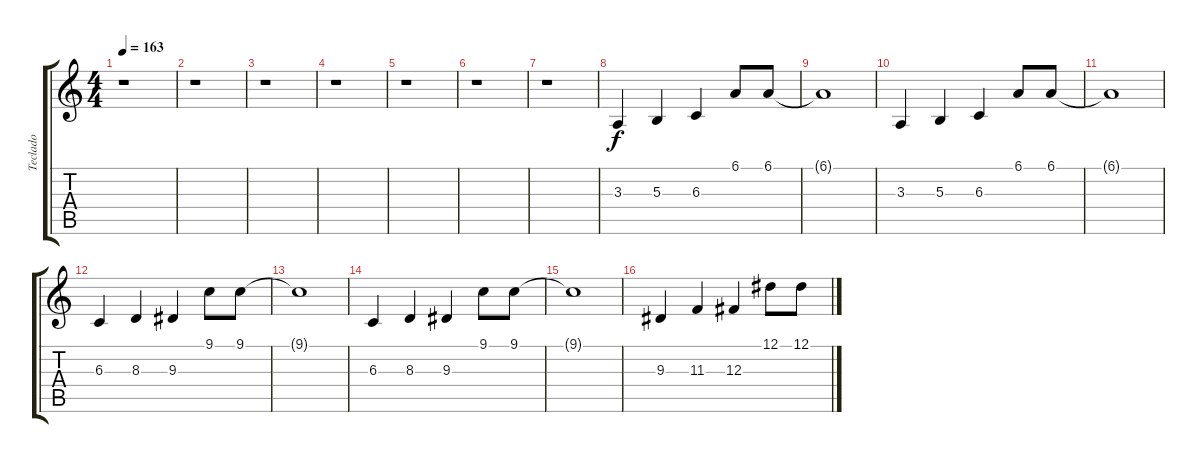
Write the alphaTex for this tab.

\track ("Teclado" "Teclado") {instrument harpsichord}
\staff {score tabs}
\tuning (Eb4 Bb3 Gb3 Db3 Ab2 Eb2) {hide}
\ts (4 4)
\tempo 163
\clef g2
\ks c
r.1{dy fff} |
r.1 |
r.1 |
r.1 |
r.1 |
r.1 |
r.1 |
3.3.4{dy f} 5.3.4 6.3.4 6.1.8 6.1.8 |
6.1{t}.1 |
3.3.4 5.3.4 6.3.4 6.1.8 6.1.8 |
6.1{t}.1 |
6.3.4 8.3.4 9.3.4 9.1.8 9.1.8 |
9.1{t}.1 |
6.3.4 8.3.4 9.3.4 9.1.8 9.1.8 |
9.1{t}.1 |
9.3.4 11.3.4 12.3.4 12.1.8 12.1.8
